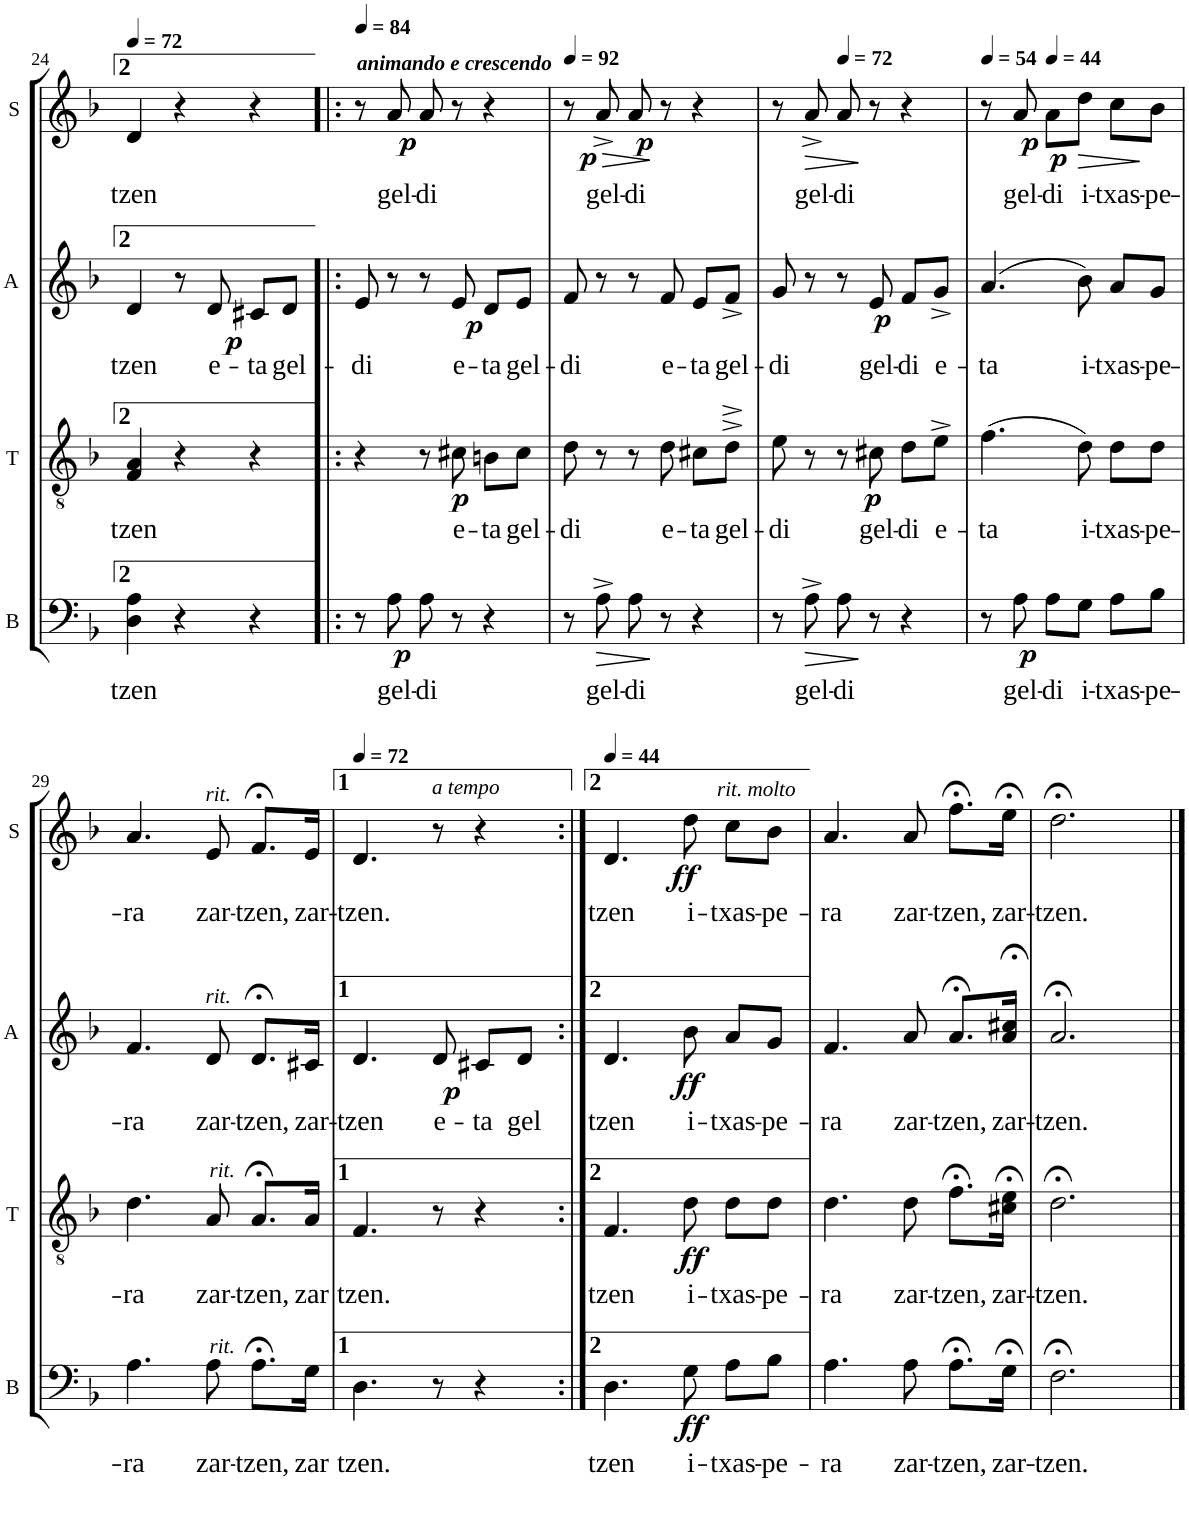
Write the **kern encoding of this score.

**kern	**text	**dynam	**kern	**text	**dynam	**kern	**text	**dynam	**kern	**text	**dynam
*part4	*part4	*part4	*part3	*part3	*part3	*part2	*part2	*part2	*part1	*part1	*part1
*staff4	*staff4	*staff4	*staff3	*staff3	*staff3	*staff2	*staff2	*staff2	*staff1	*staff1	*staff1
*I"Basse	*	*	*I"Ténor	*	*	*I"Alto	*	*	*I"Soprano	*	*
*I'B	*	*	*I'T	*	*	*I'A	*	*	*I'S	*	*
!!LO:PB:g=z
*clefF4	*	*	*clefGv2	*	*	*clefG2	*	*	*clefG2	*	*
*k[b-]	*	*	*k[b-]	*	*	*k[b-]	*	*	*k[b-]	*	*
*F:	*	*	*F:	*	*	*F:	*	*	*F:	*	*
*M3/4	*	*	*M3/4	*	*	*M3/4	*	*	*M3/4	*	*
*MM72	*	*	*MM72	*	*	*MM72	*	*	*MM72	*	*
=24	=24	=24	=24	=24	=24	=24	=24	=24	=24	=24	=24
!	!LO:LY:b	!	!	!LO:LY:b	!	!	!LO:LY:b	!	!	!LO:LY:b	!
4D\ 4A\	tzen	.	4F/ 4A/	tzen	.	4d/	tzen	.	4d/	tzen	.
4r	.	.	4r	.	.	8r	.	.	4r	.	.
!	!	!	!	!	!	!	!LO:LY:b	!LO:DY:b	!	!	!
.	.	.	.	.	.	8d/	e-	p	.	.	.
!	!	!	!	!	!	!	!LO:LY:b	!	!	!	!
4r	.	.	4r	.	.	8c#X/L	-ta	.	4r	.	.
!	!	!	!	!	!	!	!LO:LY:b	!	!	!	!
.	.	.	.	.	.	8d/J	gel-	.	.	.	.
=25!|:	=25!|:	=25!|:	=25!|:	=25!|:	=25!|:	=25!|:	=25!|:	=25!|:	=25!|:	=25!|:	=25!|:
*	*	*	*	*	*	*	*	*	*MM84	*	*
!	!	!	!	!	!	!	!	!	!LO:TX:a:Bi:t=animando e crescendo	!	!
!	!	!	!	!	!	!	!LO:LY:b	!	!	!	!
8r	.	.	4r	.	.	8e/	-di	.	8r	.	.
!	!LO:LY:b	!LO:DY:b	!	!	!	!	!	!	!	!LO:LY:b	!LO:DY:b
8A\	gel-	p	.	.	.	8r	.	.	8a/	gel-	p
!	!LO:LY:b	!	!	!	!	!	!	!	!	!LO:LY:b	!
8A\	-di	.	8r	.	.	8r	.	.	8a/	-di	.
!	!	!	!	!LO:LY:b	!LO:DY:b	!	!LO:LY:b	!LO:DY:b	!	!	!
8r	.	.	8c#X\	e-	p	8e/	e-	p	8r	.	.
!	!	!	!	!LO:LY:b	!	!	!LO:LY:b	!	!	!	!
4r	.	.	8Bn\L	-ta	.	8d/L	-ta	.	4r	.	.
!	!	!	!	!LO:LY:b	!	!	!LO:LY:b	!	!	!	!
.	.	.	8c#\J	gel-	.	8e/J	gel-	.	.	.	.
=26	=26	=26	=26	=26	=26	=26	=26	=26	=26	=26	=26
*	*	*	*	*	*	*	*	*	*MM92	*	*
!	!	!	!	!LO:LY:b	!	!	!LO:LY:b	!	!	!	!
8r	.	.	8d\	-di	.	8f/	-di	.	8r	.	.
!	!LO:LY:b	!LO:HP:b	!	!	!	!	!	!	!	!LO:LY:b	!LO:HP:b
!	!	!	!	!	!	!	!	!	!	!	!LO:DY:n=1:b
8A^\	gel-	>	8r	.	.	8r	.	.	8a^/	gel-	> p
!	!LO:LY:b	!	!	!	!	!	!	!	!	!LO:LY:b	!LO:DY:n=2:b
8A\	-di	.	8r	.	.	8r	.	.	8a/	-di	p
!	!	!	!	!LO:LY:b	!	!	!LO:LY:b	!	!	!	!
8r	.	]	8d\	e-	.	8f/	e-	.	8r	.	]
!	!	!	!	!LO:LY:b	!	!	!LO:LY:b	!	!	!	!
4r	.	.	8c#X\L	-ta	.	8e/L	-ta	.	4r	.	.
!	!	!	!	!LO:LY:b	!	!	!LO:LY:b	!	!	!	!
.	.	.	8d^^\J	gel-	.	8f^/J	gel-	.	.	.	.
=27	=27	=27	=27	=27	=27	=27	=27	=27	=27	=27	=27
!	!	!	!	!LO:LY:b	!	!	!LO:LY:b	!	!	!	!
8r	.	.	8e\	-di	.	8g/	-di	.	8r	.	.
!	!LO:LY:b	!LO:HP:b	!	!	!	!	!	!	!	!LO:LY:b	!LO:HP:b
8A^\	gel-	>	8r	.	.	8r	.	.	8a^/	gel-	>
*	*	*	*	*	*	*	*	*	*MM72	*	*
!	!LO:LY:b	!	!	!	!	!	!	!	!	!LO:LY:b	!
8A\	-di	.	8r	.	.	8r	.	.	8a/	-di	.
!	!	!	!	!LO:LY:b	!LO:DY:b	!	!LO:LY:b	!LO:DY:b	!	!	!
8r	.	]	8c#X\	gel-	p	8e/	gel-	p	8r	.	]
!	!	!	!	!LO:LY:b	!	!	!LO:LY:b	!	!	!	!
4r	.	.	8d\L	-di	.	8f/L	-di	.	4r	.	.
!	!	!	!	!LO:LY:b	!	!	!LO:LY:b	!	!	!	!
.	.	.	8e^\J	e-	.	8g^/J	e-	.	.	.	.
=28	=28	=28	=28	=28	=28	=28	=28	=28	=28	=28	=28
*	*	*	*	*	*	*	*	*	*MM54	*	*
!	!	!	!	!LO:LY:b	!	!	!LO:LY:b	!	!	!	!
8r	.	.	(4.f\	-ta	.	(4.a/	-ta	.	8r	.	.
!	!LO:LY:b	!LO:DY:b	!	!	!	!	!	!	!	!LO:LY:b	!LO:DY:b
8A\	gel-	p	.	.	.	.	.	.	8a/	gel-	p
*	*	*	*	*	*	*	*	*	*MM44	*	*
!	!LO:LY:b	!	!	!	!	!	!	!	!	!LO:LY:b	!LO:DY:b
8A\L	-di	.	.	.	.	.	.	.	8a\L	-di	p
!	!LO:LY:b	!	!	!LO:LY:b	!	!	!LO:LY:b	!	!	!LO:LY:b	!LO:HP:b
8G\J	i-	.	8d\)	i-	.	8b-\)	i-	.	8dd\J	i-	>
!	!LO:LY:b	!	!	!LO:LY:b	!	!	!LO:LY:b	!	!	!LO:LY:b	!
8A\L	-txas-	.	8d\L	-txas-	.	8a/L	-txas-	.	8cc\L	-txas-	.
!	!LO:LY:b	!	!	!LO:LY:b	!	!	!LO:LY:b	!	!	!LO:LY:b	!
8B-\J	-pe-	.	8d\J	-pe-	.	8g/J	-pe-	.	8b-\J	-pe-	]
!!LO:LB:g=z
=29	=29	=29	=29	=29	=29	=29	=29	=29	=29	=29	=29
!	!LO:LY:b	!	!	!LO:LY:b	!	!	!LO:LY:b	!	!	!LO:LY:b	!
4.A\	-ra	.	4.d\	-ra	.	4.f/	-ra	.	4.a/	-ra	.
!	!	!	!	!	!	!	!	!	!LO:TX:a:i:t=rit.	!	!
!	!	!	!	!	!	!LO:TX:a:i:t=rit.	!	!	!	!	!
!	!	!	!LO:TX:a:i:t=rit.	!	!	!	!	!	!	!	!
!LO:TX:a:i:t=rit.	!	!	!	!	!	!	!	!	!	!	!
!	!LO:LY:b	!	!	!LO:LY:b	!	!	!LO:LY:b	!	!	!LO:LY:b	!
8A\	zar-	.	8A/	zar-	.	8d/	zar-	.	8e/	zar-	.
!	!LO:LY:b	!	!	!LO:LY:b	!	!	!LO:LY:b	!	!	!LO:LY:b	!
8.A;<\L	-tzen,	.	8.A;</L	-tzen,	.	8.d;</L	-tzen,	.	8.f;</L	-tzen,	.
!	!LO:LY:b	!	!	!LO:LY:b	!	!	!LO:LY:b	!	!	!LO:LY:b	!
16G\Jk	zar	.	16A/Jk	zar	.	16c#X/Jk	zar-	.	16e/Jk	zar-	.
=30	=30	=30	=30	=30	=30	=30	=30	=30	=30	=30	=30
*	*	*	*	*	*	*	*	*	*MM72	*	*
!	!LO:LY:b	!	!	!LO:LY:b	!	!	!LO:LY:b	!	!	!LO:LY:b	!
4.D\	tzen.	.	4.F/	tzen.	.	4.d/	-tzen	.	4.d/	-tzen.	.
!	!	!	!	!	!	!	!	!	!LO:TX:a:i:t=a tempo	!	!
!	!	!	!	!	!	!	!LO:LY:b	!LO:DY:b	!	!	!
8r	.	.	8r	.	.	8d/	e-	p	8r	.	.
!	!	!	!	!	!	!	!LO:LY:b	!	!	!	!
4r	.	.	4r	.	.	8c#X/L	-ta	.	4r	.	.
!	!	!	!	!	!	!	!LO:LY:b	!	!	!	!
.	.	.	.	.	.	8d/J	gel	.	.	.	.
=31:|!	=31:|!	=31:|!	=31:|!	=31:|!	=31:|!	=31:|!	=31:|!	=31:|!	=31:|!	=31:|!	=31:|!
*	*	*	*	*	*	*	*	*	*MM44	*	*
!	!LO:LY:b	!	!	!LO:LY:b	!	!	!LO:LY:b	!	!	!LO:LY:b	!
4.D\	tzen	.	4.F/	tzen	.	4.d/	tzen	.	4.d/	tzen	.
!	!LO:LY:b	!LO:DY:b	!	!LO:LY:b	!LO:DY:b	!	!LO:LY:b	!LO:DY:b	!	!LO:LY:b	!LO:DY:b
8G\	i-	ff	8d\	i-	ff	8b-\	i-	ff	8dd\	i-	ff
!	!LO:LY:b	!	!	!LO:LY:b	!	!	!LO:LY:b	!	!	!LO:LY:b	!
8A\L	-txas-	.	8d\L	-txas-	.	8a/L	-txas-	.	8cc\L	-txas-	.
!	!	!	!	!	!	!	!	!	!LO:TX:a:i:t=rit. molto	!	!
!	!LO:LY:b	!	!	!LO:LY:b	!	!	!LO:LY:b	!	!	!LO:LY:b	!
8B-\J	-pe-	.	8d\J	-pe-	.	8g/J	-pe-	.	8b-\J	-pe-	.
=32	=32	=32	=32	=32	=32	=32	=32	=32	=32	=32	=32
!	!LO:LY:b	!	!	!LO:LY:b	!	!	!LO:LY:b	!	!	!LO:LY:b	!
4.A\	-ra	.	4.d\	-ra	.	4.f/	-ra	.	4.a/	-ra	.
!	!LO:LY:b	!	!	!LO:LY:b	!	!	!LO:LY:b	!	!	!LO:LY:b	!
8A\	zar-	.	8d\	zar-	.	8a/	zar-	.	8a/	zar-	.
!	!LO:LY:b	!	!	!LO:LY:b	!	!	!LO:LY:b	!	!	!LO:LY:b	!
8.A;<\L	-tzen,	.	8.f;<\L	-tzen,	.	8.a;</L	-tzen,	.	8.ff;<\L	-tzen,	.
!	!LO:LY:b	!	!	!LO:LY:b	!	!	!LO:LY:b	!	!	!LO:LY:b	!
16G;<\Jk	zar-	.	16c#X\;< 16e\;<Jk	zar-	.	16a/;< 16cc#X/;<Jk	zar-	.	16ee;<\Jk	zar-	.
=33	=33	=33	=33	=33	=33	=33	=33	=33	=33	=33	=33
!	!LO:LY:b	!	!	!LO:LY:b	!	!	!LO:LY:b	!	!	!LO:LY:b	!
2.F;<\	-tzen.	.	2.d;<\	-tzen.	.	2.a;</	-tzen.	.	2.dd;<\	-tzen.	.
==	==	==	==	==	==	==	==	==	==	==	==
*-	*-	*-	*-	*-	*-	*-	*-	*-	*-	*-	*-
